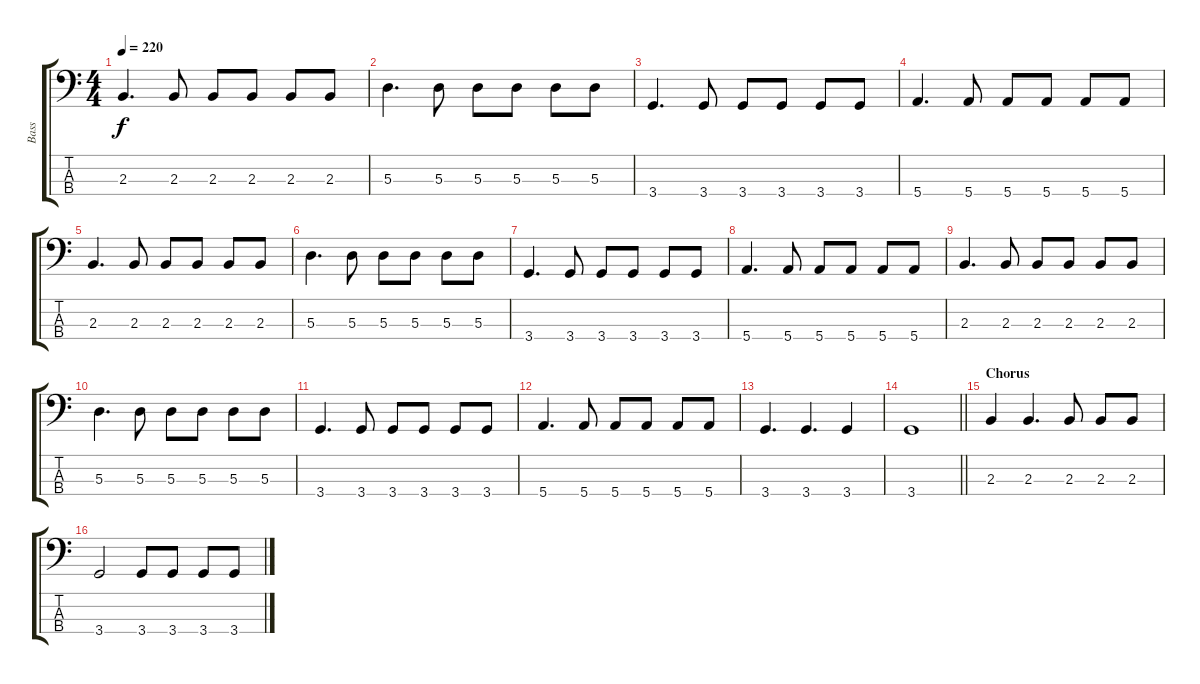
\track ("Bass" "Bass") {instrument electricbasspick}
\staff {score tabs}
\tuning (G2 D2 A1 E1) {hide}
\ts (4 4)
\tempo 220
\clef f4
\ks c
2.3.4{d dy f} 2.3.8 2.3.8 2.3.8 2.3.8 2.3.8 |
5.3.4{d} 5.3.8 5.3.8 5.3.8 5.3.8 5.3.8 |
3.4.4{d} 3.4.8 3.4.8 3.4.8 3.4.8 3.4.8 |
5.4.4{d} 5.4.8 5.4.8 5.4.8 5.4.8 5.4.8 |
2.3.4{d} 2.3.8 2.3.8 2.3.8 2.3.8 2.3.8 |
5.3.4{d} 5.3.8 5.3.8 5.3.8 5.3.8 5.3.8 |
3.4.4{d} 3.4.8 3.4.8 3.4.8 3.4.8 3.4.8 |
5.4.4{d} 5.4.8 5.4.8 5.4.8 5.4.8 5.4.8 |
2.3.4{d} 2.3.8 2.3.8 2.3.8 2.3.8 2.3.8 |
5.3.4{d} 5.3.8 5.3.8 5.3.8 5.3.8 5.3.8 |
3.4.4{d} 3.4.8 3.4.8 3.4.8 3.4.8 3.4.8 |
5.4.4{d} 5.4.8 5.4.8 5.4.8 5.4.8 5.4.8 |
3.4.4{d} 3.4.4{d} 3.4.4 |
\barLineRight lightlight
3.4.1 |
\section ("" "Chorus")
2.3.4 2.3.4{d} 2.3.8 2.3.8 2.3.8 |
3.4.2 3.4.8 3.4.8 3.4.8 3.4.8
